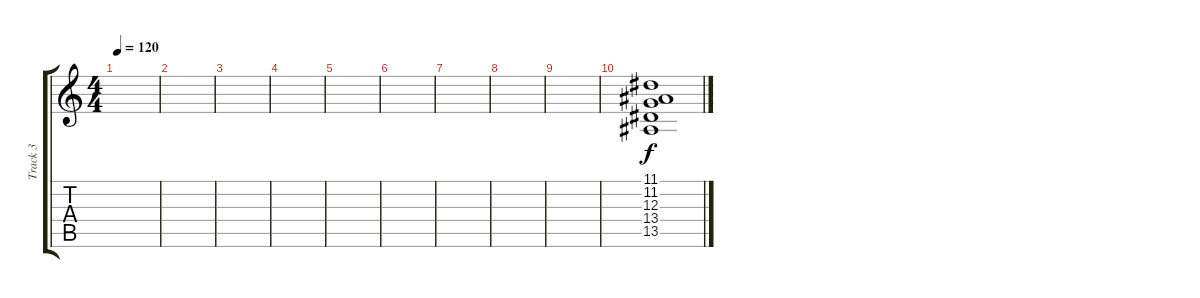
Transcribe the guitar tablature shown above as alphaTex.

\track ("Track 3" "Track 3") {instrument pad4choir}
\staff {score tabs}
\tuning (E4 B3 G3 D3 A2 E2) {hide}
\ts (4 4)
\tempo 120
\clef g2
\ks c
|
|
|
|
|
|
|
|
|
(11.1 11.2 12.3 13.4 13.5).1{volume 0}
